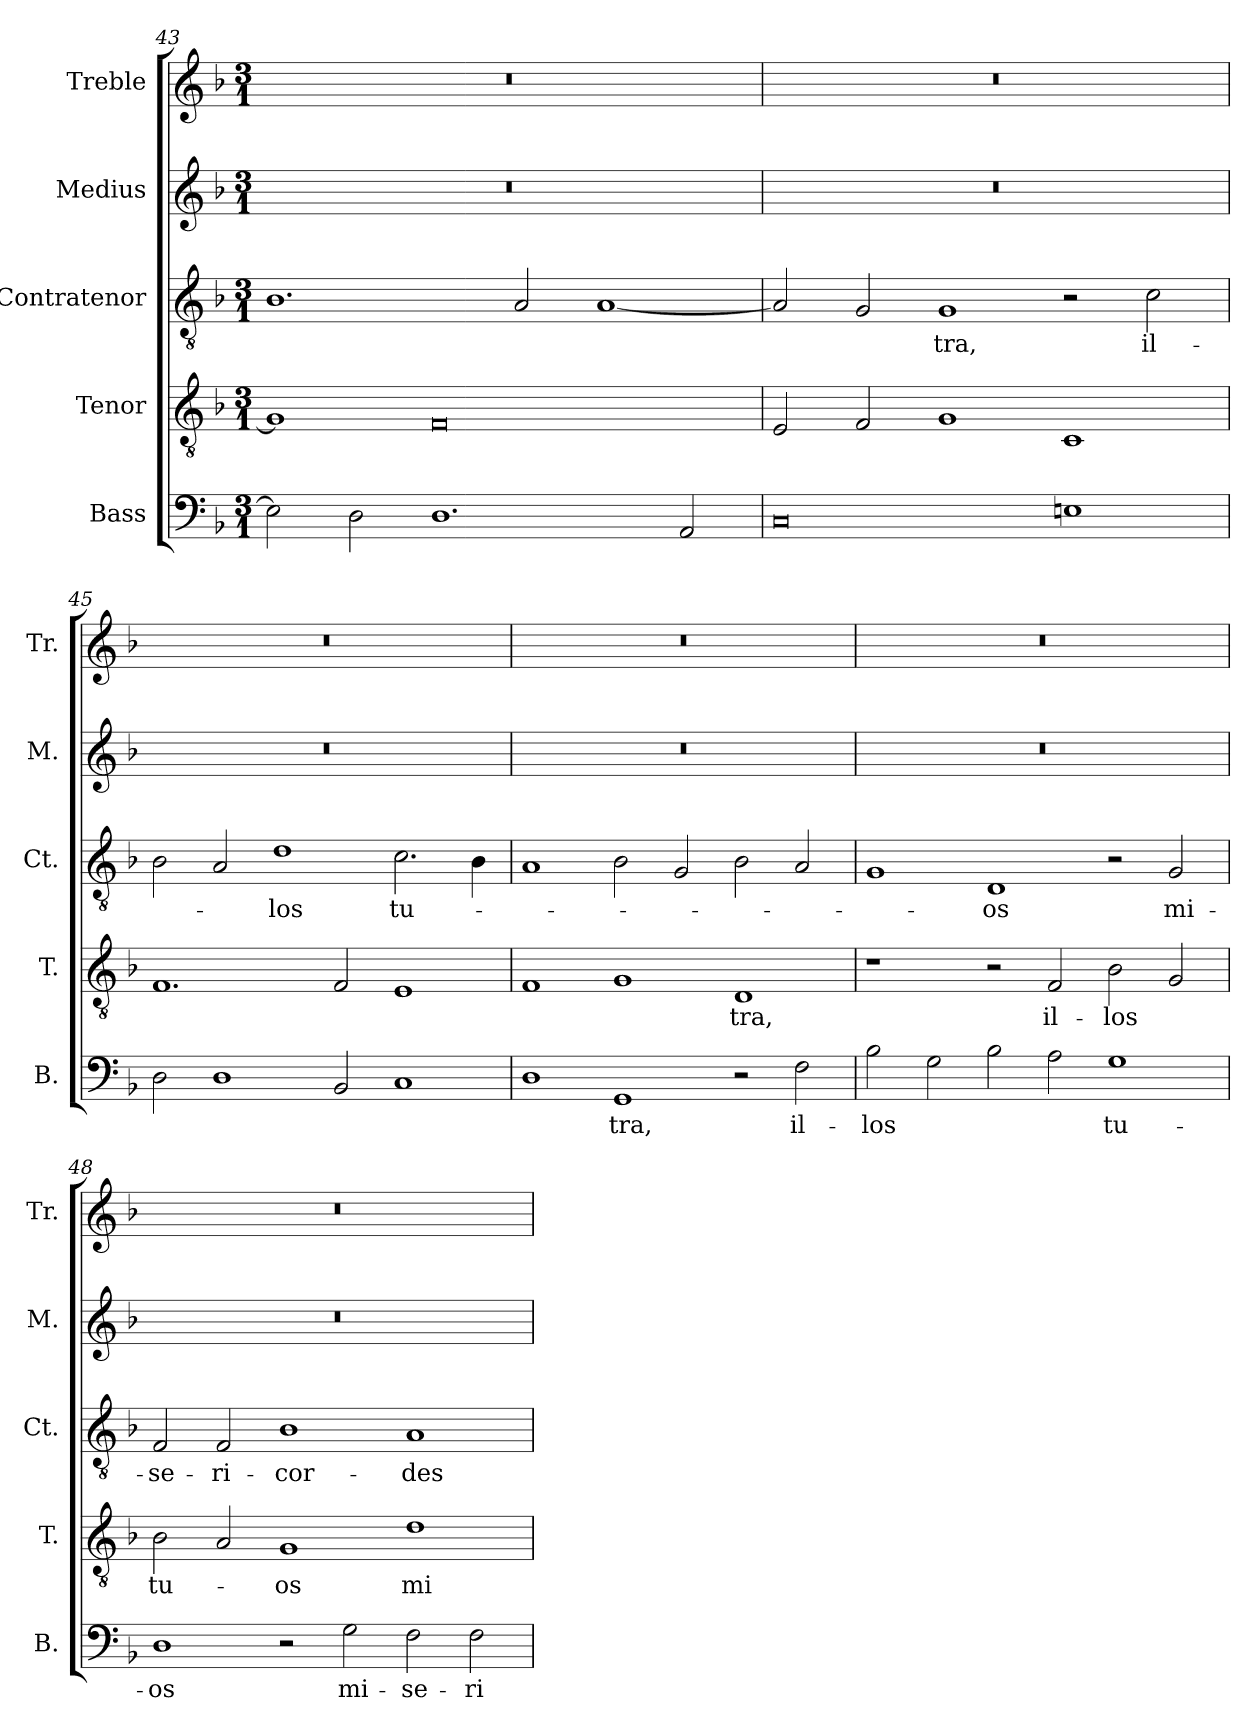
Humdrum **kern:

**kern	**text	**kern	**text	**kern	**text	**kern	**kern
*part5	*part5	*part4	*part4	*part3	*part3	*part2	*part1
*staff5	*staff5	*staff4	*staff4	*staff3	*staff3	*staff2	*staff1
*I"Bass	*	*I"Tenor	*	*I"Contratenor	*	*I"Medius	*I"Treble
*I'B.	*	*I'T.	*	*I'Ct.	*	*I'M.	*I'Tr.
*clefF4	*	*clefGv2	*	*clefGv2	*	*clefG2	*clefG2
*	*	*ITrd7c12	*	*ITrd7c12	*	*	*
*k[b-]	*	*k[b-]	*	*k[b-]	*	*k[b-]	*k[b-]
*d:	*	*d:	*	*d:	*	*d:	*d:
*M3/1	*	*M3/1	*	*M3/1	*	*M3/1	*M3/1
=43	=43	=43	=43	=43	=43	=43	=43
!	!	!	!	!	!	!LO:N:vis=1	!LO:N:vis=1
2E-i\]	.	1GGi]	.	1.BB-i	.	0.r	0.r
2Di\	.	.	.	.	.	.	.
1.Di	.	0FFi	.	.	.	.	.
.	.	.	.	2AAi/	.	.	.
.	.	.	.	[<1AAi	.	.	.
2AAi/	.	.	.	.	.	.	.
=44	=44	=44	=44	=44	=44	=44	=44
!	!	!	!	!	!	!LO:N:vis=1	!LO:N:vis=1
0Ci	.	2EEi/	.	2AAi/]	.	0.r	0.r
.	.	2FFi/	.	2GGi/	.	.	.
!	!	!	!	!	!LO:LY:b:color=#000000	!	!
.	.	1GGi	.	1GGi	-tra,	.	.
1Eni	.	1CCi	.	2r	.	.	.
!	!	!	!	!	!LO:LY:b:color=#000000	!	!
.	.	.	.	2Ci\	il-	.	.
=45	=45	=45	=45	=45	=45	=45	=45
!	!	!	!	!	!	!LO:N:vis=1	!LO:N:vis=1
2Di\	.	1.FFi	.	2BB-i\	.	0.r	0.r
1Di	.	.	.	2AAi/	.	.	.
!	!	!	!	!	!LO:LY:b:color=#000000	!	!
.	.	.	.	1Di	-los	.	.
2BB-i/	.	2FFi/	.	.	.	.	.
!	!	!	!	!	!LO:LY:b:color=#000000	!	!
1Ci	.	1EEi	.	2.Ci\	tu-	.	.
.	.	.	.	4BB-i\	.	.	.
!!LO:LB:g=z
=46	=46	=46	=46	=46	=46	=46	=46
!	!	!	!	!	!	!LO:N:vis=1	!LO:N:vis=1
1Di	.	1FFi	.	1AAi	.	0.r	0.r
!	!LO:LY:b:color=#000000	!	!	!	!	!	!
1GGi	-tra,	1GGi	.	2BB-i\	.	.	.
.	.	.	.	2GGi/	.	.	.
!	!	!	!LO:LY:b:color=#000000	!	!	!	!
2r	.	1DDi	-tra,	2BB-i\	.	.	.
!	!LO:LY:b:color=#000000	!	!	!	!	!	!
2Fi\	il-	.	.	2AAi/	.	.	.
=47	=47	=47	=47	=47	=47	=47	=47
!	!LO:LY:b:color=#000000	!	!	!	!	!LO:N:vis=1	!LO:N:vis=1
2B-i\	-los	1r	.	1GGi	.	0.r	0.r
2Gi\	.	.	.	.	.	.	.
!	!	!	!	!	!LO:LY:b:color=#000000	!	!
2B-i\	.	2r	.	1DDi	-os	.	.
!	!	!	!LO:LY:b:color=#000000	!	!	!	!
2Ai\	.	2FFi/	il-	.	.	.	.
!	!LO:LY:b:color=#000000	!	!	!	!	!	!
!	!	!	!LO:LY:b:color=#000000	!	!	!	!
1Gi	tu-	2BB-i\	-los	2r	.	.	.
!	!	!	!	!	!LO:LY:b:color=#000000	!	!
.	.	2GGi/	.	2GGi/	mi-	.	.
=48	=48	=48	=48	=48	=48	=48	=48
!	!LO:LY:b:color=#000000	!	!	!	!	!	!
!	!	!	!LO:LY:b:color=#000000	!	!	!	!
!	!	!	!	!	!LO:LY:b:color=#000000	!LO:N:vis=1	!LO:N:vis=1
1Di	-os	2BB-i\	tu-	2FFi/	-se-	0.r	0.r
!	!	!	!	!	!LO:LY:b:color=#000000	!	!
.	.	2AAi/	.	2FFi/	-ri-	.	.
!	!	!	!LO:LY:b:color=#000000	!	!	!	!
!	!	!	!	!	!LO:LY:b:color=#000000	!	!
2r	.	1GGi	-os	1BB-i	-cor-	.	.
!	!LO:LY:b:color=#000000	!	!	!	!	!	!
2Gi\	mi-	.	.	.	.	.	.
!	!LO:LY:b:color=#000000	!	!	!	!	!	!
!	!	!	!LO:LY:b:color=#000000	!	!	!	!
!	!	!	!	!	!LO:LY:b:color=#000000	!	!
2Fi\	-se-	1Di	mi-	1AAi	-des	.	.
!	!LO:LY:b:color=#000000	!	!	!	!	!	!
2Fi\	-ri-	.	.	.	.	.	.
=	=	=	=	=	=	=	=
*-	*-	*-	*-	*-	*-	*-	*-
